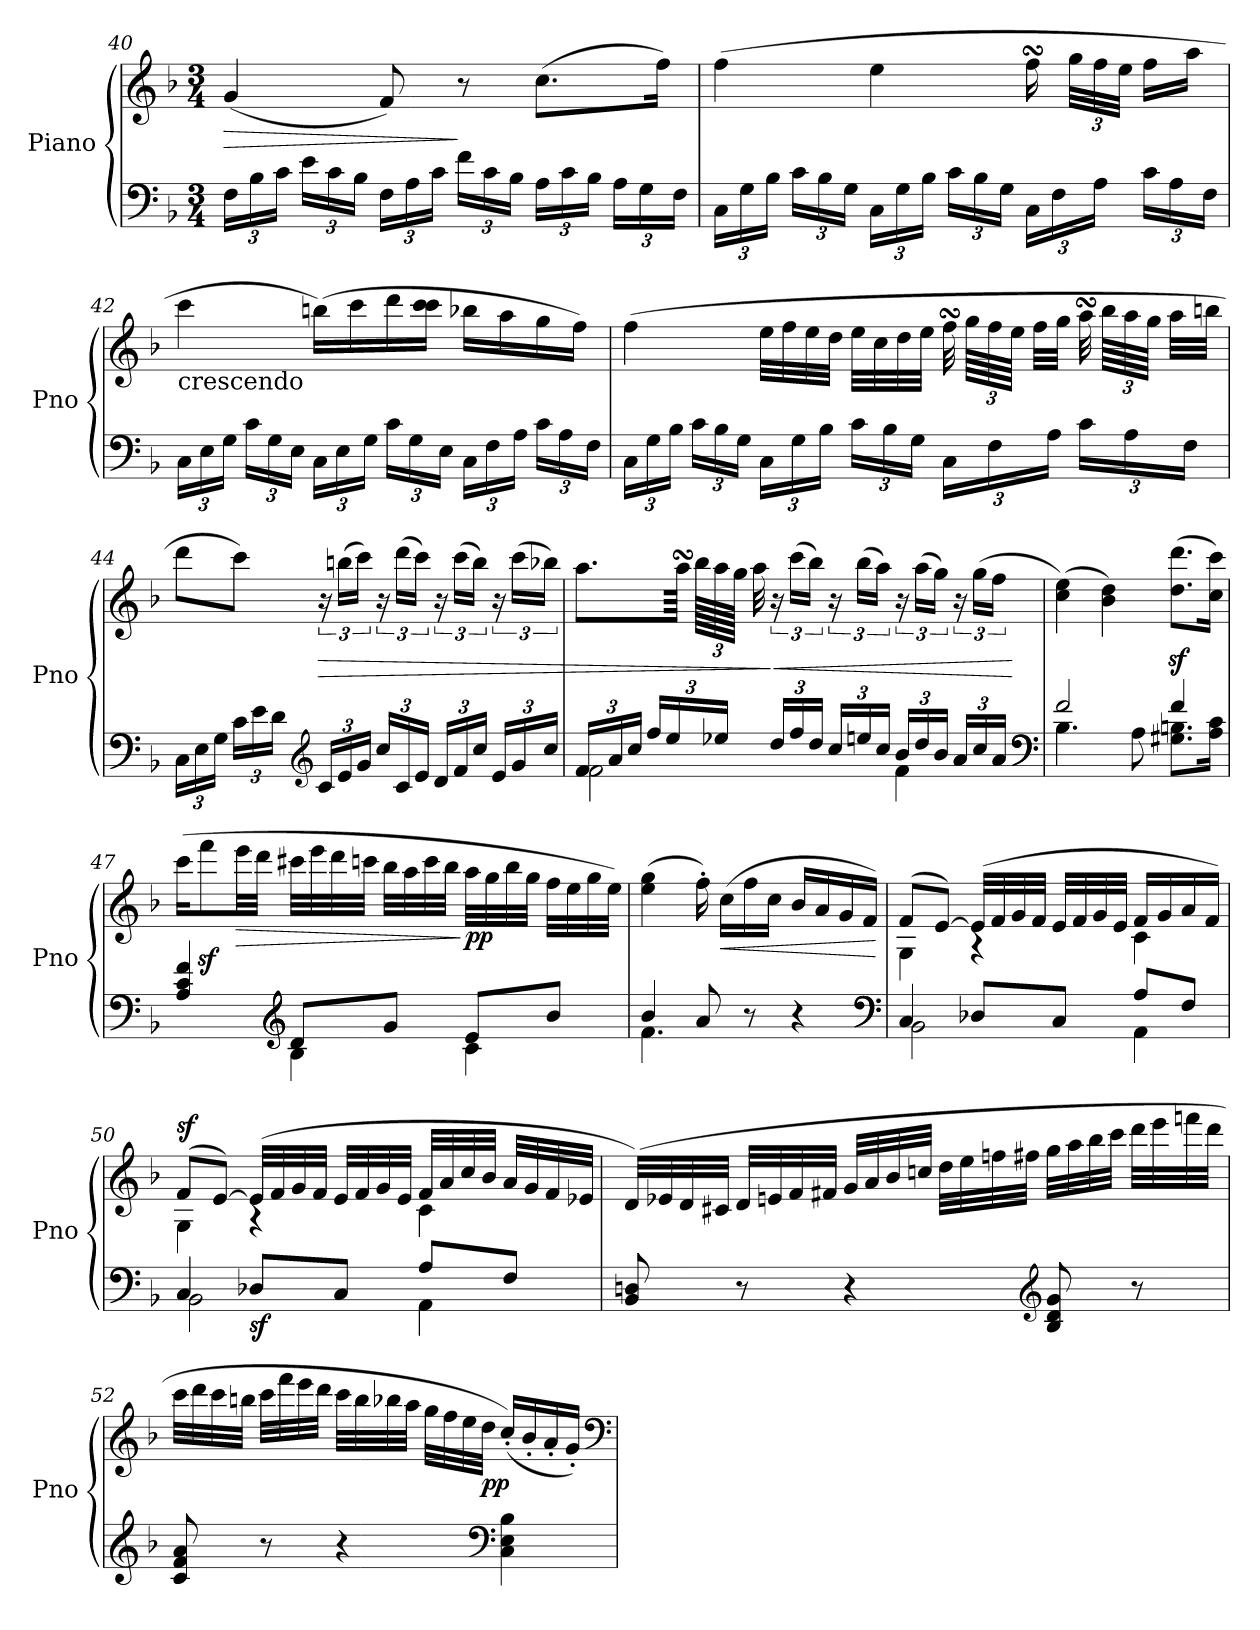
**kern	**kern	**dynam
*part1	*part1	*part1
*staff2	*staff1	*staff1/2
*I"Piano	*	*
*I'Pno	*	*
!!LO:LB:g=z
*clefF4	*clefG2	*
*k[b-]	*k[b-]	*
*F:	*F:	*
*M3/4	*M3/4	*
*Xbrackettup	*	*
=40	=40	=40
!	!	!LO:HP:b
24F\LL	(4g/	>
24B-\	.	.
24c\JJ	.	.
24e\LL	.	.
24c\	.	.
24B-\JJ	.	.
24F\LL	8f/)	.
24A\	.	.
24c\JJ	.	.
24f\LL	8r	]
24c\	.	.
24B-\JJ	.	.
24A\LL	(8.cc\L	.
24c\	.	.
24B-\JJ	.	.
24A\LL	.	.
24G\	.	.
.	16ff\Jk)	.
24F\JJ	.	.
=41	=41	=41
24C\LL	(4ff\	.
24G\	.	.
24B-\JJ	.	.
24c\LL	.	.
24B-\	.	.
24G\JJ	.	.
24C\LL	4ee\	.
24G\	.	.
24B-\JJ	.	.
24c\LL	.	.
24B-\	.	.
24G\JJ	.	.
24C\LL	16ffsSSs\	.
24F\	.	.
*	*Xbrackettup	*
.	48gg\LLL	.
24A\JJ	48ff\	.
.	48ee\JJJ	.
24c\LL	16ff\LL	.
24A\	.	.
.	16aa\JJ	.
24F\JJ	.	.
=42	=42	=42
!	!LO:TX:b:t=crescendo	!
24C\LL	4ccc\	.
24E\	.	.
24G\JJ	.	.
24c\LL	.	.
24G\	.	.
24E\JJ	.	.
24C\LL	(16bbn\LL)	.
24E\	.	.
.	16ccc\	.
24G\JJ	.	.
24c\LL	16ddd\	.
24G\	.	.
.	16ccc\ 16ccc\JJ	.
24E\JJ	.	.
24C\LL	16bb-X\LL	.
24F\	.	.
.	16aa\	.
24A\JJ	.	.
24c\LL	16gg\	.
24A\	.	.
.	16ff\JJ)	.
24F\JJ	.	.
!!LO:PB:g=z
=43	=43	=43
24C\LL	(4ff\	.
24G\	.	.
24B-\JJ	.	.
24c\LL	.	.
24B-\	.	.
24G\JJ	.	.
24C\LL	32ee\LLL	.
.	32ff\	.
24G\	.	.
.	32ee\	.
24B-\JJ	.	.
.	32dd\JJJ	.
24c\LL	32ee\LLL	.
.	32cc\	.
24B-\	.	.
.	32dd\	.
24G\JJ	.	.
.	32ee\JJJ	.
24C\LL	32ffsSSs\	.
.	96gg\LLLL	.
24F\	96ff\	.
.	96ee\JJJJ	.
.	32ff\LLL	.
24A\JJ	.	.
.	32gg\JJJ	.
24c\LL	32aasSsS\	.
.	96bb-\LLLL	.
24A\	96aa\	.
.	96gg\JJJJ	.
.	32aa\LLL	.
24F\JJ	.	.
.	32bbn\JJJ	.
=44	=44	=44
24C\LL	8ddd\L	.
24E\	.	.
24G\JJ	.	.
24c\LL	8ccc\J)	.
24e\	.	.
24d\JJ	.	.
*clefG2	*	*
*	*brackettup	*
!	!	!LO:HP:b
24c/LL	24r	>
24e/	(24bbn\LL	.
24g/JJ	24ccc\JJ)	.
24cc/LL	24r	.
24c/	(24ddd\LL	.
24e/JJ	24ccc\JJ)	.
24d/LL	24r	.
24f/	(24ccc\LL	.
24cc/JJ	24bb\JJ)	.
24e/LL	24r	.
24g/	(24ccc\LL	.
24cc/JJ	24bb-X\JJ)	.
!!LO:LB:g=z
=45	=45	=45
*^	*	*
24f/LL	2f\	8.aa\L	.
24a/	.	.	.
24cc/JJ	.	.	.
24ff/LL	.	.	.
24ee/	.	.	.
.	.	64aasSsS\Jkkk	.
*	*	*Xbrackettup	*
.	.	192bb-\LLLLL	.
24ee-X/JJ	.	192aa\	.
.	.	192gg\JJJJJ	.
.	.	32aa\	.
*	*	*brackettup	*
!	!	!	!LO:HP:n=1:b
24dd/LL	.	24r	] <
24ff/	.	(24ccc\LL	.
24dd/JJ	.	24bb-\JJ)	.
24cc/LL	.	24r	.
24een/	.	(24bb-\LL	.
24cc/JJ	.	24aa\JJ)	.
24b-/LL	4f\	24r	.
24dd/	.	(24aa\LL	.
24b-/JJ	.	24gg\JJ)	.
24a/LL	.	24r	.
24cc/	.	(24gg\LL	.
24a/JJ	.	24ff\JJ	.
*v	*v	*	*
*clefF4	*	*
.	.	[
=46	=46	=46
*^	*	*
4.B-\	2f/	(4cc\ 4ee\)	.
.	.	4b-\ 4dd\)	.
8A\	.	.	.
8.G#X\ 8.Bn\L	4f/	(8.dd\z< 8.ddd\z<L	.
16A\ 16c\Jk	.	16cc\ 16ccc\Jk)	.
=47	=47	=47	=47
4A/ 4c/ 4f/	4ryy	(16ccc\KL	.
.	.	8fffz<\	.
!	!	!	!LO:HP:b
.	.	32eee\LL	>
.	.	32ddd\JJJ	.
*clefG2	*	*	*
8d/L	4B-\	32ccc#X\LLL	.
.	.	32eee\	.
.	.	32ddd\	.
.	.	32cccn\JJJ	.
8g/J	.	32bb-\LLL	.
.	.	32aa\	.
.	.	32ccc\	.
.	.	32bb-\JJJ	.
!	!	!	!LO:DY:n=1:b
8e/L	4c\	32aa\LLL	] pp
.	.	32gg\	.
.	.	32bb-\	.
.	.	32gg\JJJ	.
8b-/J	.	32ff\LLL	.
.	.	32ee\	.
.	.	32gg\	.
.	.	32ee\JJJ)	.
!!LO:LB:g=z
=48	=48	=48	=48
4b-/	4.f\	(4ee\ 4gg\	.
8a/	.	16ff'\)	.
!	!	!	!LO:HP:b
.	.	(16cc\LL	<
8r	4.ryy	16ff\	.
.	.	16cc\JJ	.
4r	.	16b-/LL	.
.	.	16a/	.
.	.	16g/	.
.	.	16f/JJ)	.
*v	*v	*	*
*clefF4	*	*
.	.	[
=49	=49	=49
*^	*^	*
!	!	!	!	!LO:DY:b=2
!	!	!	!	!LO:DY:n=1:a
4C/	2BB-\	(8f/L	4G\	sf sf
.	.	[8e/J)	.	.
8D-X/L	.	(32e/LLL]	4rA	.
.	.	32f/	.	.
.	.	32g/	.	.
.	.	32f/JJJ	.	.
8C/J	.	32e/LLL	.	.
.	.	32f/	.	.
.	.	32g/	.	.
.	.	32e/JJJ	.	.
8A/L	4AA\	16f/LL	4c\	.
.	.	16g/	.	.
8F/J	.	16a/	.	.
.	.	16f/JJ)	.	.
=50	=50	=50	=50	=50
!	!	!	!	!LO:DY:a
4C/	2BB-\	(8f/L	4G\	sf
.	.	[8e/J)	.	.
!	!	!	!	!LO:DY:b=2
8D-X/L	.	(32e/LLL]	4rA	sf
.	.	32f/	.	.
.	.	32g/	.	.
.	.	32f/JJJ	.	.
8C/J	.	32e/LLL	.	.
.	.	32f/	.	.
.	.	32g/	.	.
.	.	32e/JJJ	.	.
8A/L	4AA\	32f/LLL	4c\	.
.	.	32a/	.	.
.	.	32cc/	.	.
.	.	32b-/JJJ	.	.
8F/J	.	32a/LLL	.	.
.	.	32g/	.	.
.	.	32f/	.	.
.	.	32e-X/JJJ	.	.
*v	*v	*	*	*
*	*v	*v	*
!!LO:LB:g=z
=51	=51	=51
8BB-/ 8Dn/	(32d/LLL)	.
.	32e-X/	.
.	32d/	.
.	32c#X/JJJ	.
8r	32d/LLL	.
.	32en/	.
.	32f/	.
.	32f#X/JJJ	.
4r	32g/LLL	.
.	32a/	.
.	32b-/	.
.	32ccn/JJJ	.
.	32dd\LLL	.
.	32ee\	.
.	32ffn\	.
.	32ff#X\JJJ	.
*clefG2	*	*
8B-/ 8d/ 8g/	32gg\LLL	.
.	32aa\	.
.	32bb-\	.
.	32ccc\JJJ	.
8r	32ddd\LLL	.
.	32eee\	.
.	32fffn\	.
.	32ddd\JJJ	.
=52	=52	=52
8c/ 8f/ 8a/	32ccc\LLL	.
.	32ddd\	.
.	32ccc\	.
.	32bbn\JJJ	.
8r	32ccc\LLL	.
.	32fff\	.
.	32eee\	.
.	32ddd\JJJ	.
4r	32ccc\LLL	.
.	32bb\	.
.	32bb-X\	.
.	32aa\JJJ	.
.	32gg\LLL	.
.	32ff\	.
.	32ee\	.
!	!	!LO:DY:b
.	32dd\JJJ	pp
*clefF4	*	*
4C\ 4E\ 4B-\	(16cc'/LL)	.
.	16b-'/	.
.	16a'/	.
.	16g'/JJ)	.
*	*clefF4	*
=	=	=
*-	*-	*-
